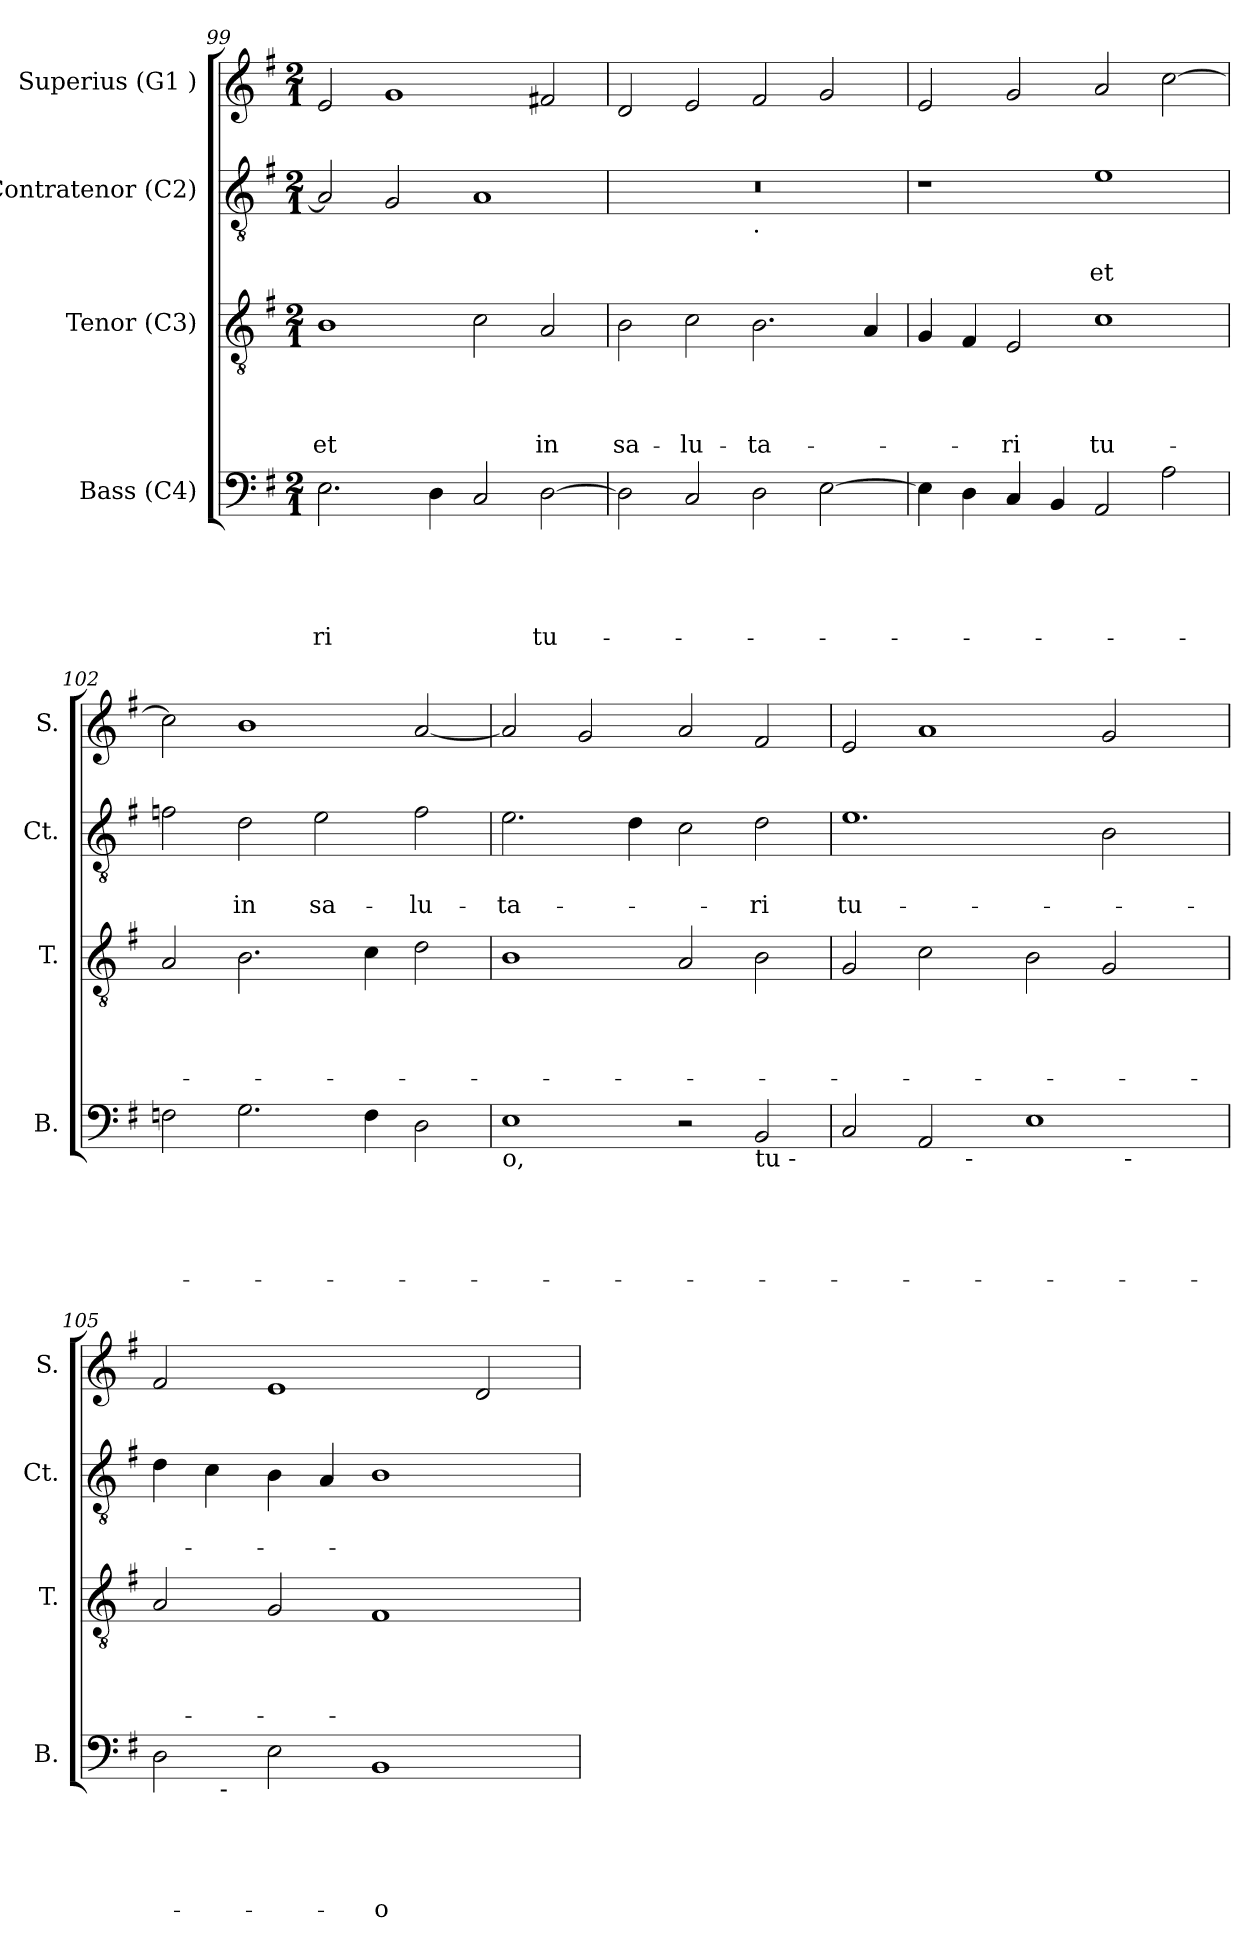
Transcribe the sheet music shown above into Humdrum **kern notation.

**kern	**text	**text	**text	**text	**text	**kern	**text	**text	**text	**text	**kern	**text	**text	**kern
*part4	*part4	*part4	*part4	*part4	*part4	*part3	*part3	*part3	*part3	*part3	*part2	*part2	*part2	*part1
*staff4	*staff4	*staff4	*staff4	*staff4	*staff4	*staff3	*staff3	*staff3	*staff3	*staff3	*staff2	*staff2	*staff2	*staff1
*I"Bass (C4)	*	*	*	*	*	*I"Tenor (C3)	*	*	*	*	*I"Contratenor (C2)	*	*	*I"Superius (G1 )
*I'B.	*	*	*	*	*	*I'T.	*	*	*	*	*I'Ct.	*	*	*I'S.
*clefF4	*	*	*	*	*	*clefGv2	*	*	*	*	*clefGv2	*	*	*clefG2
*k[f#]	*	*	*	*	*	*k[f#]	*	*	*	*	*k[f#]	*	*	*k[f#]
*G:	*	*	*	*	*	*G:	*	*	*	*	*G:	*	*	*G:
*M2/1	*	*	*	*	*	*M2/1	*	*	*	*	*M2/1	*	*	*M2/1
=99	=99	=99	=99	=99	=99	=99	=99	=99	=99	=99	=99	=99	=99	=99
!	!	!	!	!	!LO:LY:b	!	!	!	!	!LO:LY:b	!	!	!	!
2.E\	.	.	.	.	-ri	1B	.	.	.	et	2A/]	.	.	2e/
.	.	.	.	.	.	.	.	.	.	.	2G/	.	.	1g
4D\	.	.	.	.	.	.	.	.	.	.	.	.	.	.
2C/	.	.	.	.	.	2c\	.	.	.	.	1A<	.	.	.
!	!	!	!	!	!LO:LY:b	!	!	!	!	!LO:LY:b	!	!	!	!
[>2D\	.	.	.	.	tu-	2A/	.	.	.	in	.	.	.	2f#X/
!!LO:PB:g=z
=100	=100	=100	=100	=100	=100	=100	=100	=100	=100	=100	=100	=100	=100	=100
!	!	!	!	!	!	!	!	!	!	!LO:LY:b	!	!	!	!
*	*	*	*	*	*	*	*	*	*	*	*^	*	*	*
2D\]	.	.	.	.	.	2B\	.	.	.	sa-	0r	1ryy	.	.	2d/
!	!	!	!	!	!	!	!	!	!	!LO:LY:b	!	!	!	!	!
2C/	.	.	.	.	.	2c\	.	.	.	-lu-	.	.	.	.	2e/
!	!	!	!	!	!	!	!	!	!	!	!	!LO:TX:b:t=.	!	!	!
!	!	!	!	!	!	!	!	!	!	!LO:LY:b	!	!	!	!	!
2D\	.	.	.	.	.	2.B\	.	.	.	-ta-	.	1ryy	.	.	2f#/
[>2E\	.	.	.	.	.	.	.	.	.	.	.	.	.	.	2g/
.	.	.	.	.	.	4A/	.	.	.	.	.	.	.	.	.
*	*	*	*	*	*	*	*	*	*	*	*v	*v	*	*	*
=101	=101	=101	=101	=101	=101	=101	=101	=101	=101	=101	=101	=101	=101	=101
4E\]	.	.	.	.	.	4G/	.	.	.	.	1r	.	.	2e/
4D\	.	.	.	.	.	4F#/	.	.	.	.	.	.	.	.
!	!	!	!	!	!	!	!	!	!	!LO:LY:b	!	!	!	!
4C/	.	.	.	.	.	2E/	.	.	.	-ri	.	.	.	2g/
4BB/	.	.	.	.	.	.	.	.	.	.	.	.	.	.
!	!	!	!	!	!	!	!	!	!	!LO:LY:b	!	!	!LO:LY:b	!
2AA/	.	.	.	.	.	1c	.	.	.	tu-	1e	.	-et	2a/
2A\	.	.	.	.	.	.	.	.	.	.	.	.	.	[>2cc\
=102	=102	=102	=102	=102	=102	=102	=102	=102	=102	=102	=102	=102	=102	=102
2Fn\	.	.	.	.	.	2A/	.	.	.	.	2fn\	.	.	2cc\]
!	!	!	!	!	!	!	!	!	!	!	!	!	!LO:LY:b	!
2.G\	.	.	.	.	.	2.B\	.	.	.	.	2d\	.	in	1b
!	!	!	!	!	!	!	!	!	!	!	!	!	!LO:LY:b	!
.	.	.	.	.	.	.	.	.	.	.	2e\	.	sa-	.
4F\	.	.	.	.	.	4c\	.	.	.	.	.	.	.	.
!	!	!	!	!	!	!	!	!	!	!	!	!	!LO:LY:b	!
2D\	.	.	.	.	.	2d\	.	.	.	.	2f\	.	-lu-	[<2a/
=103	=103	=103	=103	=103	=103	=103	=103	=103	=103	=103	=103	=103	=103	=103
!LO:TX:b:t=o,	!	!	!	!	!	!	!	!	!	!	!	!	!	!
!	!	!	!	!	!	!	!	!	!	!	!	!	!LO:LY:b	!
1E	.	.	.	.	.	1B	.	.	.	.	2.e\	.	-ta-	2a/]
.	.	.	.	.	.	.	.	.	.	.	.	.	.	2g/
.	.	.	.	.	.	.	.	.	.	.	4d\	.	.	.
2r	.	.	.	.	.	2A/	.	.	.	.	2c\	.	.	2a/
!LO:TX:b:t=tu -	!	!	!	!	!	!	!	!	!	!	!	!	!	!
!	!	!	!	!	!	!	!	!	!	!	!	!	!LO:LY:b	!
2BB/	.	.	.	.	.	2B\	.	.	.	.	2d\	.	-ri	2f#/
!!LO:LB:g=z
=104	=104	=104	=104	=104	=104	=104	=104	=104	=104	=104	=104	=104	=104	=104
!	!	!	!	!	!	!	!	!	!	!	!	!	!LO:LY:b	!
*^	*	*	*	*	*	*	*	*	*	*	*	*	*	*
*	*^	*	*	*	*	*	*	*	*	*	*	*	*	*	*
2C/	2ryy	1ryy	.	.	.	.	.	2G/	.	.	.	.	1.e	.	tu-	2e/
2AA/	8ryy	.	.	.	.	.	.	2c\	.	.	.	.	.	.	.	1a
.	32ryy	.	.	.	.	.	.	.	.	.	.	.	.	.	.	.
!	!LO:TX:b:t=-	!	!	!	!	!	!	!	!	!	!	!	!	!	!	!
.	1ryy	.	.	.	.	.	.	.	.	.	.	.	.	.	.	.
1E	.	2ryy	.	.	.	.	.	2B\	.	.	.	.	.	.	.	.
.	.	16ryy	.	.	.	.	.	2G/	.	.	.	.	2B\	.	.	2g/
!	!	!LO:TX:b:t=-	!	!	!	!	!	!	!	!	!	!	!	!	!	!
.	.	4..ryy	.	.	.	.	.	.	.	.	.	.	.	.	.	.
.	4ryy	.	.	.	.	.	.	.	.	.	.	.	.	.	.	.
.	16.ryy	.	.	.	.	.	.	.	.	.	.	.	.	.	.	.
*	*v	*v	*	*	*	*	*	*	*	*	*	*	*	*	*	*
=105	=105	=105	=105	=105	=105	=105	=105	=105	=105	=105	=105	=105	=105	=105	=105
2D\	4ryy	.	.	.	.	.	2A/	.	.	.	.	4d\	.	.	2f#/
.	32ryy	.	.	.	.	.	.	.	.	.	.	4c\	.	.	.
!	!LO:TX:b:t=-	!	!	!	!	!	!	!	!	!	!	!	!	!	!
.	1ryy	.	.	.	.	.	.	.	.	.	.	.	.	.	.
2E\	.	.	.	.	.	.	2G/	.	.	.	.	4B\	.	.	1e
.	.	.	.	.	.	.	.	.	.	.	.	4A/	.	.	.
!	!	!	!	!	!	!LO:LY:b:rj	!	!	!	!	!	!	!	!	!
1BB	.	.	.	.	.	-o	1F#	.	.	.	.	1B	.	.	.
.	2ryy	.	.	.	.	.	.	.	.	.	.	.	.	.	.
.	.	.	.	.	.	.	.	.	.	.	.	.	.	.	2d/
.	8..ryy	.	.	.	.	.	.	.	.	.	.	.	.	.	.
*v	*v	*	*	*	*	*	*	*	*	*	*	*	*	*	*
=	=	=	=	=	=	=	=	=	=	=	=	=	=	=
*-	*-	*-	*-	*-	*-	*-	*-	*-	*-	*-	*-	*-	*-	*-
